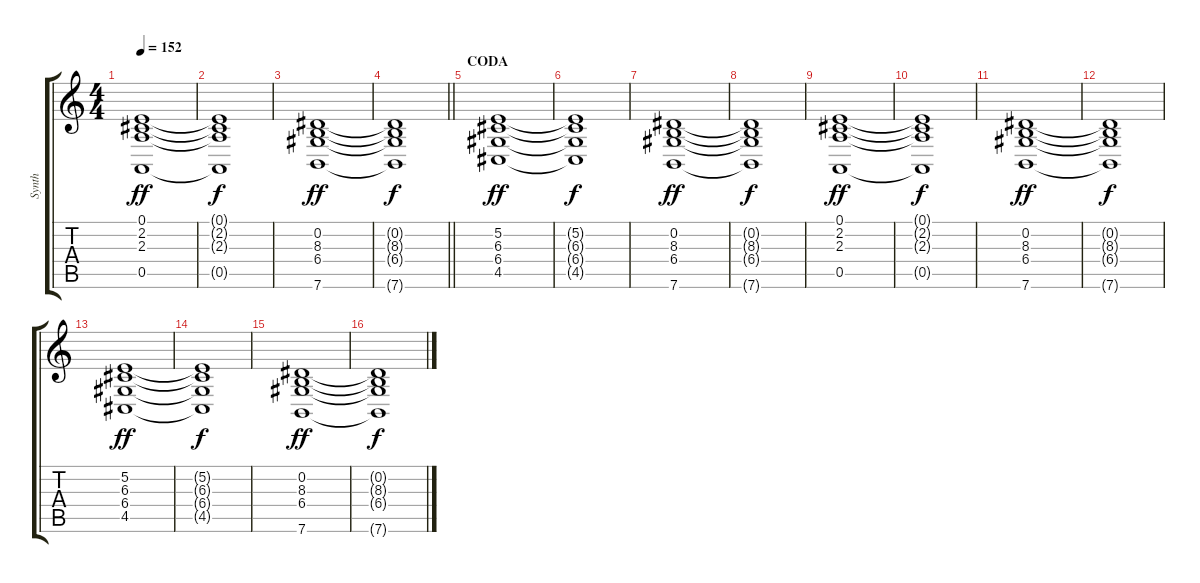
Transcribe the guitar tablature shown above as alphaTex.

\track ("Synth" "Synth") {instrument pad2warm}
\staff {score tabs}
\tuning (E4 B3 G3 D3 A2 E2) {hide}
\ts (4 4)
\tempo 152
\clef g2
\ks c
(0.1 2.2 2.3 0.5).1{dy ff} |
(0.1{t} 2.2{t} 2.3{t} 0.5{t}).1{dy f} |
(0.2 8.3 6.4 7.6).1{dy ff} |
\barLineRight lightlight
(0.2{t} 8.3{t} 6.4{t} 7.6{t}).1{dy f} |
\section ("" "CODA")
(5.2 6.3 6.4 4.5).1{dy ff} |
(5.2{t} 6.3{t} 6.4{t} 4.5{t}).1{dy f} |
(0.2 8.3 6.4 7.6).1{dy ff} |
(0.2{t} 8.3{t} 6.4{t} 7.6{t}).1{dy f} |
(0.1 2.2 2.3 0.5).1{dy ff} |
(0.1{t} 2.2{t} 2.3{t} 0.5{t}).1{dy f} |
(0.2 8.3 6.4 7.6).1{dy ff} |
(0.2{t} 8.3{t} 6.4{t} 7.6{t}).1{dy f} |
(5.2 6.3 6.4 4.5).1{dy ff} |
(5.2{t} 6.3{t} 6.4{t} 4.5{t}).1{dy f} |
(0.2 8.3 6.4 7.6).1{dy ff} |
(0.2{t} 8.3{t} 6.4{t} 7.6{t}).1{dy f}
